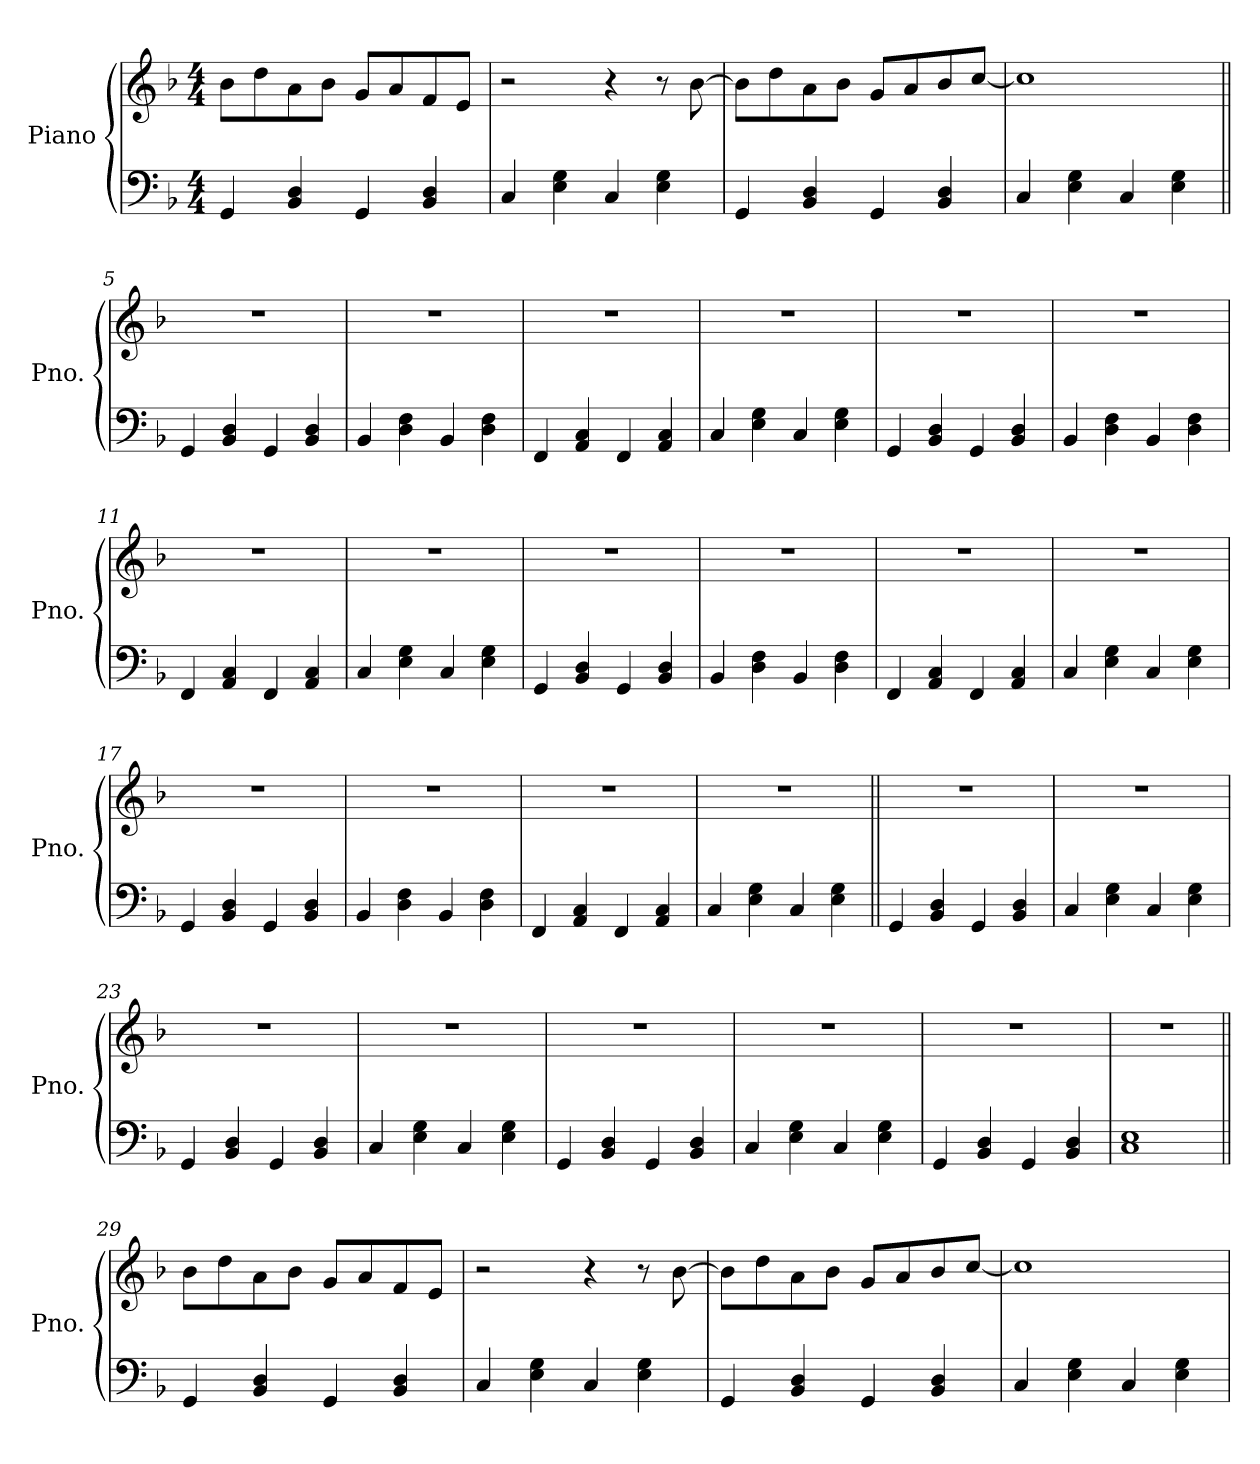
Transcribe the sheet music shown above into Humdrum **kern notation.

**kern	**kern
*part1	*part1
*staff2	*staff1
*I"Piano	*
*I'Pno.	*
*clefF4	*clefG2
*k[b-]	*k[b-]
*M4/4	*M4/4
*MM80	*MM80
=1	=1
4GG/	8b-\L
.	8dd\
4BB-/ 4D/	8a\
.	8b-\J
4GG/	8g/L
.	8a/
4BB-/ 4D/	8f/
.	8e/J
=2	=2
4C/	2r
4E\ 4G\	.
4C/	4r
4E\ 4G\	8r
.	[8b-\
=3	=3
4GG/	8b-\L]
.	8dd\
4BB-/ 4D/	8a\
.	8b-\J
4GG/	8g/L
.	8a/
4BB-/ 4D/	8b-/
.	[8cc/J
=4	=4
4C/	1cc]
4E\ 4G\	.
4C/	.
4E\ 4G\	.
=5||	=5||
4GG/	1r
4BB-/ 4D/	.
4GG/	.
4BB-/ 4D/	.
=6	=6
4BB-/	1r
4D\ 4F\	.
4BB-/	.
4D\ 4F\	.
=7	=7
4FF/	1r
4AA/ 4C/	.
4FF/	.
4AA/ 4C/	.
!!LO:LB:g=z
=8	=8
4C/	1r
4E\ 4G\	.
4C/	.
4E\ 4G\	.
=9	=9
4GG/	1r
4BB-/ 4D/	.
4GG/	.
4BB-/ 4D/	.
=10	=10
4BB-/	1r
4D\ 4F\	.
4BB-/	.
4D\ 4F\	.
=11	=11
4FF/	1r
4AA/ 4C/	.
4FF/	.
4AA/ 4C/	.
=12	=12
4C/	1r
4E\ 4G\	.
4C/	.
4E\ 4G\	.
=13	=13
4GG/	1r
4BB-/ 4D/	.
4GG/	.
4BB-/ 4D/	.
=14	=14
4BB-/	1r
4D\ 4F\	.
4BB-/	.
4D\ 4F\	.
=15	=15
4FF/	1r
4AA/ 4C/	.
4FF/	.
4AA/ 4C/	.
=16	=16
4C/	1r
4E\ 4G\	.
4C/	.
4E\ 4G\	.
!!LO:LB:g=z
=17	=17
4GG/	1r
4BB-/ 4D/	.
4GG/	.
4BB-/ 4D/	.
=18	=18
4BB-/	1r
4D\ 4F\	.
4BB-/	.
4D\ 4F\	.
=19	=19
4FF/	1r
4AA/ 4C/	.
4FF/	.
4AA/ 4C/	.
=20	=20
4C/	1r
4E\ 4G\	.
4C/	.
4E\ 4G\	.
=21||	=21||
4GG/	1r
4BB-/ 4D/	.
4GG/	.
4BB-/ 4D/	.
=22	=22
4C/	1r
4E\ 4G\	.
4C/	.
4E\ 4G\	.
=23	=23
4GG/	1r
4BB-/ 4D/	.
4GG/	.
4BB-/ 4D/	.
=24	=24
4C/	1r
4E\ 4G\	.
4C/	.
4E\ 4G\	.
=25	=25
4GG/	1r
4BB-/ 4D/	.
4GG/	.
4BB-/ 4D/	.
!!LO:LB:g=z
=26	=26
4C/	1r
4E\ 4G\	.
4C/	.
4E\ 4G\	.
=27	=27
4GG/	1r
4BB-/ 4D/	.
4GG/	.
4BB-/ 4D/	.
=28	=28
1C 1E	1r
=29||	=29||
4GG/	8b-\L
.	8dd\
4BB-/ 4D/	8a\
.	8b-\J
4GG/	8g/L
.	8a/
4BB-/ 4D/	8f/
.	8e/J
=30	=30
4C/	2r
4E\ 4G\	.
4C/	4r
4E\ 4G\	8r
.	[8b-\
=31	=31
4GG/	8b-\L]
.	8dd\
4BB-/ 4D/	8a\
.	8b-\J
4GG/	8g/L
.	8a/
4BB-/ 4D/	8b-/
.	[8cc/J
=32	=32
4C/	1cc]
4E\ 4G\	.
4C/	.
4E\ 4G\	.
=	=
*-	*-
